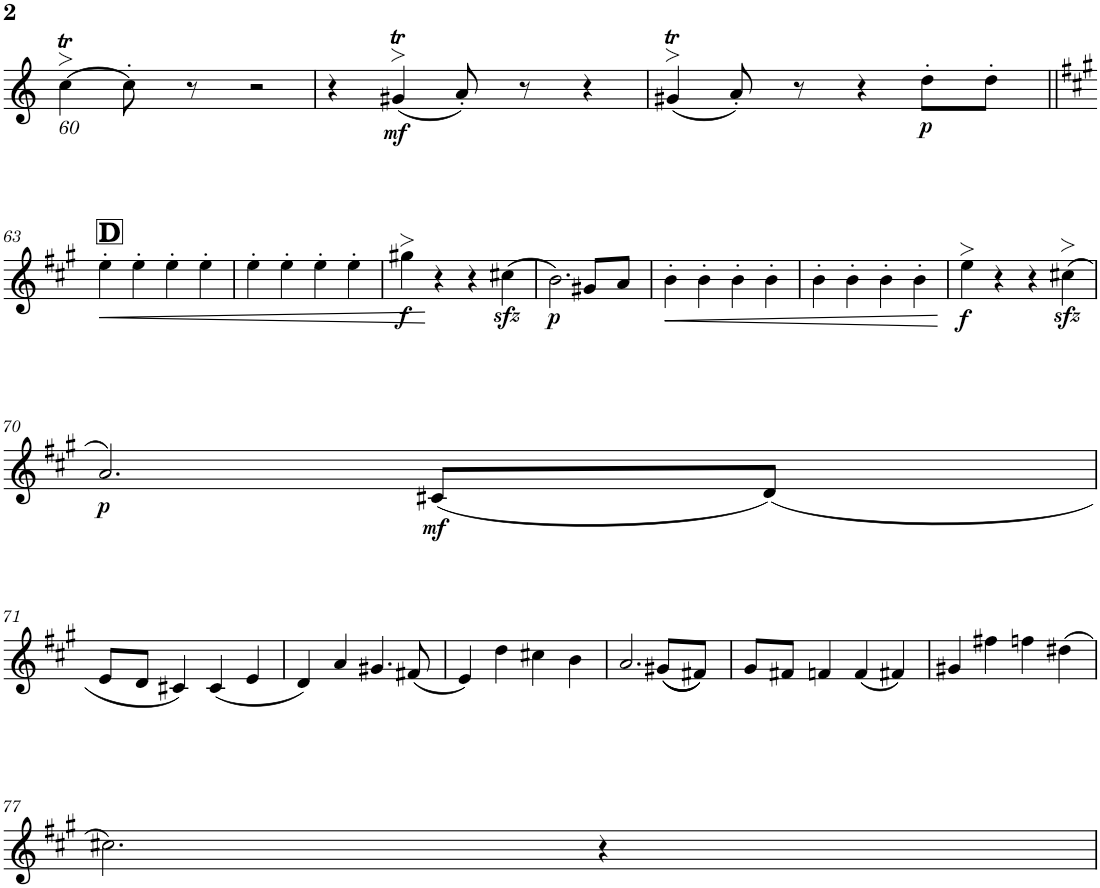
**kern	**dynam
*part1	*part1
*staff1	*staff1
*I"Piano	*
*I'Pno.	*
!!LO:PB:g=z
*clefG2	*
*k[]	*
*M2/2	*
*met(c|)	*
=60	=60
!LO:TX:b:i:t=60	!
[4ccT>\	.
8cc'\]	.
8r	.
2r	.
=61	=61
4r	.
!	!LO:DY:b
(4g#Xt>/	mf
8a'/)	.
8r	.
4r	.
=62	=62
(4g#Xt>/	.
8a'/)	.
8r	.
4r	.
!	!LO:DY:b
8dd'\L	p
8dd'\J	.
!!LO:LB:g=z
=63||	=63||
*k[f#c#g#]	*
!LO:TX:a:B:t=D	!
!	!LO:HP:b
4ee'\	<
4ee'\	.
4ee'\	.
4ee'\	.
=64	=64
4ee'\	.
4ee'\	.
4ee'\	.
4ee'\	.
=65	=65
!	!LO:DY:b
4gg#X>\	f
4r	[
4r	.
(4cc#Xzz<\	.
=66	=66
!	!LO:DY:b
2.b\)	p
8g#X/L	.
8a/J	.
=67	=67
!	!LO:HP:b
4b'\	<
4b'\	.
4b'\	.
4b'\	.
=68	=68
4b'\	.
4b'\	.
4b'\	.
4b'\	.
.	[
=69	=69
!	!LO:DY:b
4ee>\	f
4r	.
4r	.
(4cc#Xzz<>\	.
!!LO:LB:g=z
=70	=70
!	!LO:DY:b
2.a/)	p
!	!LO:DY:b
(8c#X/L	mf
(8d/J)	.
!!LO:LB:g=z
=71	=71
8e/L	.
8d/J	.
4c#X/)	.
(4c#/	.
4e/	.
=72	=72
4d/)	.
4a/	.
4.g#X/	.
(8f#X/	.
=73	=73
4e/)	.
4dd\	.
4cc#X\	.
4b\	.
=74	=74
2.a/	.
((8g#X/L	.
8f#X/J))	.
=75	=75
8g#/L	.
8f#X/J	.
4fn/	.
(4f/	.
4f#X/)	.
=76	=76
4g#X/	.
4ff#X\	.
4ffn\	.
(4dd#X\	.
!!LO:LB:g=z
=77	=77
2.cc#X\)	.
4r	.
=	=
*-	*-
